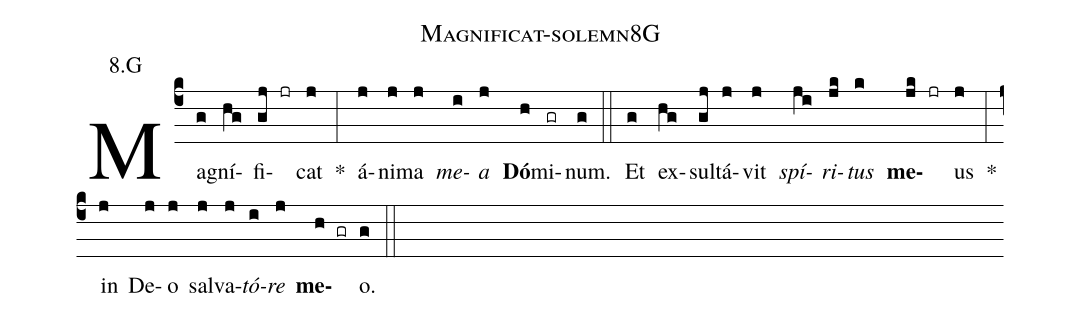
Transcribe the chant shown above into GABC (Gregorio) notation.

name: Magnificat-solemn8G;
annotation: 8.G;
%%
(c4) Ma(g)gní(hg)fi(gj jr)cat(j) <sp>*</sp>(:) á(j)ni(j)ma(j) <i>me</i>(i)<i>a</i>(j) <b>Dó</b>(h)mi(gr)num.(g) (::)
Et(g) ex(hg)sul(gj)tá(j)vit(j) <i>spí</i>(ji)<i>ri</i>(jk)<i>tus</i>(k) <b>me</b>(jk jr)us(j) <sp>*</sp>(:) in(j) De(j)o(j) sal(j)va(j)<i>tó</i>(i)<i>re</i>(j) <b>me</b>(h gr)o.(g) (::)
